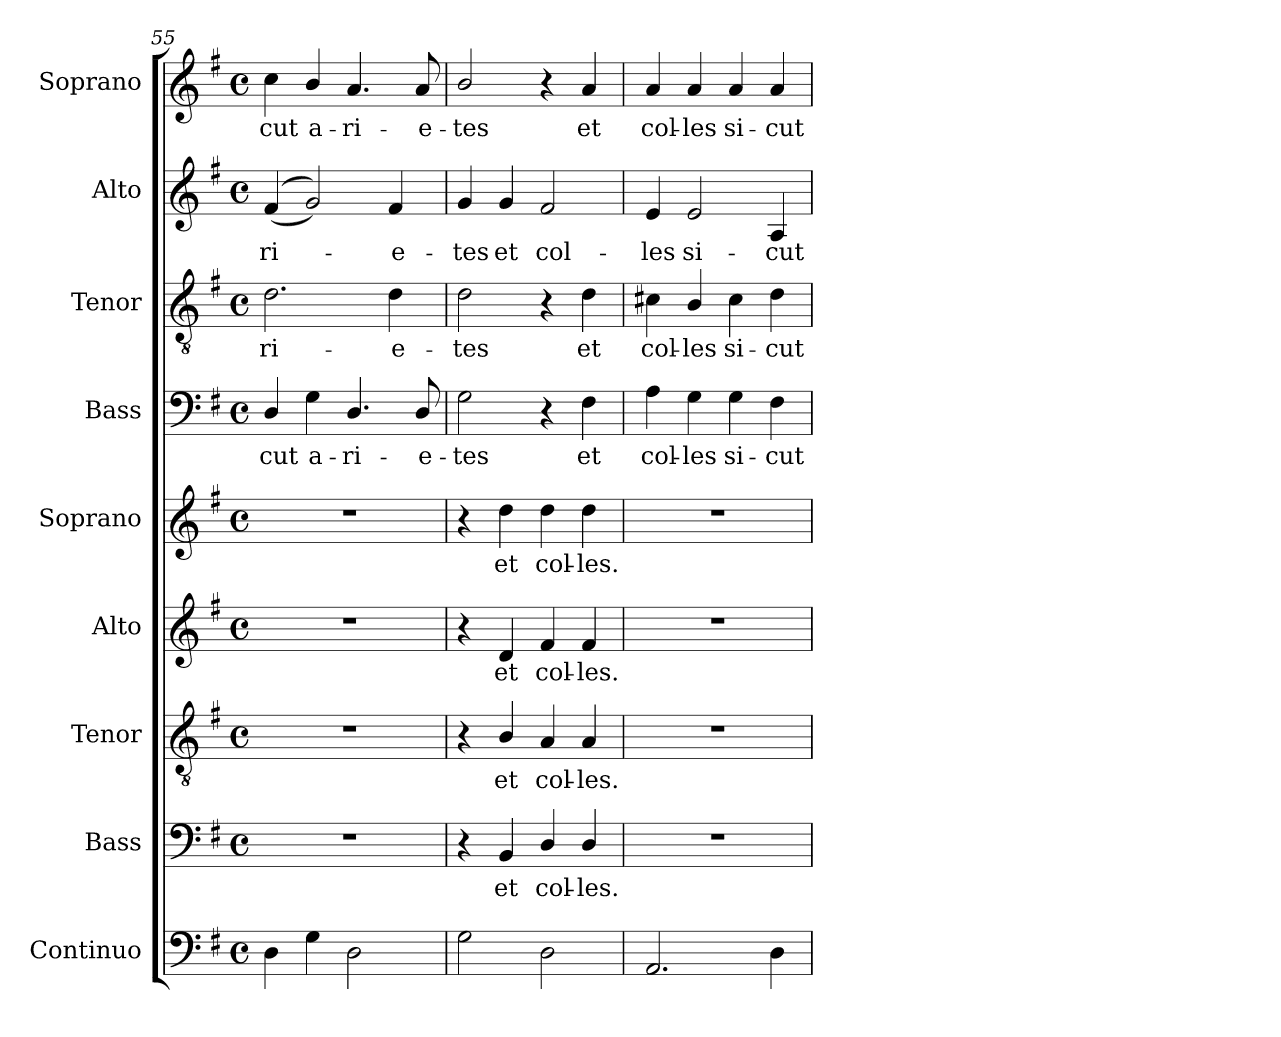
**kern	**kern	**text	**kern	**text	**kern	**text	**kern	**text	**kern	**text	**kern	**text	**kern	**text	**kern	**text
*part9	*part8	*part8	*part7	*part7	*part6	*part6	*part5	*part5	*part4	*part4	*part3	*part3	*part2	*part2	*part1	*part1
*staff9	*staff8	*staff8	*staff7	*staff7	*staff6	*staff6	*staff5	*staff5	*staff4	*staff4	*staff3	*staff3	*staff2	*staff2	*staff1	*staff1
*I"Continuo	*I"Bass	*	*I"Tenor	*	*I"Alto	*	*I"Soprano	*	*I"Bass	*	*I"Tenor	*	*I"Alto	*	*I"Soprano	*
*I'Cont.	*I'B.	*	*I'T.	*	*I'A.	*	*I'S.	*	*I'B.	*	*I'T.	*	*I'A.	*	*I'S.	*
*clefF4	*clefF4	*	*clefGv2	*	*clefG2	*	*clefG2	*	*clefF4	*	*clefGv2	*	*clefG2	*	*clefG2	*
*	*	*	*ITrd7c12	*	*	*	*	*	*	*	*ITrd7c12	*	*	*	*	*
*k[f#]	*k[f#]	*	*k[f#]	*	*k[f#]	*	*k[f#]	*	*k[f#]	*	*k[f#]	*	*k[f#]	*	*k[f#]	*
*G:	*G:	*	*G:	*	*G:	*	*G:	*	*G:	*	*G:	*	*G:	*	*G:	*
*M4/4	*M4/4	*	*M4/4	*	*M4/4	*	*M4/4	*	*M4/4	*	*M4/4	*	*M4/4	*	*M4/4	*
*met(c)	*met(c)	*	*met(c)	*	*met(c)	*	*met(c)	*	*met(c)	*	*met(c)	*	*met(c)	*	*met(c)	*
=55	=55	=55	=55	=55	=55	=55	=55	=55	=55	=55	=55	=55	=55	=55	=55	=55
!	!	!	!	!	!	!	!	!	!	!LO:LY:b:color=#000000	!	!	!	!	!	!
!	!	!	!	!	!	!	!	!	!	!	!	!LO:LY:b:color=#000000	!	!	!	!
!	!	!	!	!	!	!	!	!	!	!	!	!	!	!LO:LY:b:color=#000000	!	!
!	!	!	!	!	!	!	!	!	!	!	!	!	!	!	!	!LO:LY:b:color=#000000
4Di\	1r	.	1r	.	1r	.	1r	.	4Di/	-cut	2.Di\	-ri-	((4f#i/	-ri-	4cci\	-cut
!	!	!	!	!	!	!	!	!	!	!LO:LY:b:color=#000000	!	!	!	!	!	!
!	!	!	!	!	!	!	!	!	!	!	!	!	!	!	!	!LO:LY:b:color=#000000
4Gi\	.	.	.	.	.	.	.	.	4Gi\	a-	.	.	2gi/))	.	4bi/	a-
!	!	!	!	!	!	!	!	!	!	!LO:LY:b:color=#000000	!	!	!	!	!	!
!	!	!	!	!	!	!	!	!	!	!	!	!	!	!	!	!LO:LY:b:color=#000000
2Di\	.	.	.	.	.	.	.	.	4.Di/	-ri-	.	.	.	.	4.ai/	-ri-
!	!	!	!	!	!	!	!	!	!	!	!	!LO:LY:b:color=#000000	!	!	!	!
!	!	!	!	!	!	!	!	!	!	!	!	!	!	!LO:LY:b:color=#000000	!	!
.	.	.	.	.	.	.	.	.	.	.	4Di\	-e-	4f#i/	-e-	.	.
!	!	!	!	!	!	!	!	!	!	!LO:LY:b:color=#000000	!	!	!	!	!	!
!	!	!	!	!	!	!	!	!	!	!	!	!	!	!	!	!LO:LY:b:color=#000000
.	.	.	.	.	.	.	.	.	8Di/	-e-	.	.	.	.	8ai/	-e-
!!LO:PB:g=z
=56	=56	=56	=56	=56	=56	=56	=56	=56	=56	=56	=56	=56	=56	=56	=56	=56
!	!	!	!	!	!	!	!	!	!	!LO:LY:b:color=#000000	!	!	!	!	!	!
!	!	!	!	!	!	!	!	!	!	!	!	!LO:LY:b:color=#000000	!	!	!	!
!	!	!	!	!	!	!	!	!	!	!	!	!	!	!LO:LY:b:color=#000000	!	!
!	!	!	!	!	!	!	!	!	!	!	!	!	!	!	!	!LO:LY:b:color=#000000
2Gi\	4r	.	4r	.	4r	.	4r	.	2Gi\	-tes	2Di\	-tes	4gi/	-tes	2bi/	-tes
!	!	!LO:LY:b:color=#000000	!	!	!	!	!	!	!	!	!	!	!	!	!	!
!	!	!	!	!LO:LY:b:color=#000000	!	!	!	!	!	!	!	!	!	!	!	!
!	!	!	!	!	!	!LO:LY:b:color=#000000	!	!	!	!	!	!	!	!	!	!
!	!	!	!	!	!	!	!	!LO:LY:b:color=#000000	!	!	!	!	!	!	!	!
!	!	!	!	!	!	!	!	!	!	!	!	!	!	!LO:LY:b:color=#000000	!	!
.	4BBi/	et	4BBi/	et	4di/	et	4ddi\	et	.	.	.	.	4gi/	et	.	.
!	!	!LO:LY:b:color=#000000	!	!	!	!	!	!	!	!	!	!	!	!	!	!
!	!	!	!	!LO:LY:b:color=#000000	!	!	!	!	!	!	!	!	!	!	!	!
!	!	!	!	!	!	!LO:LY:b:color=#000000	!	!	!	!	!	!	!	!	!	!
!	!	!	!	!	!	!	!	!LO:LY:b:color=#000000	!	!	!	!	!	!	!	!
!	!	!	!	!	!	!	!	!	!	!	!	!	!	!LO:LY:b:color=#000000	!	!
2Di\	4Di/	col-	4AAi/	col-	4f#i/	col-	4ddi\	col-	4r	.	4r	.	2f#i/	col-	4r	.
!	!	!LO:LY:b:color=#000000	!	!	!	!	!	!	!	!	!	!	!	!	!	!
!	!	!	!	!LO:LY:b:color=#000000	!	!	!	!	!	!	!	!	!	!	!	!
!	!	!	!	!	!	!LO:LY:b:color=#000000	!	!	!	!	!	!	!	!	!	!
!	!	!	!	!	!	!	!	!LO:LY:b:color=#000000	!	!	!	!	!	!	!	!
!	!	!	!	!	!	!	!	!	!	!LO:LY:b:color=#000000	!	!	!	!	!	!
!	!	!	!	!	!	!	!	!	!	!	!	!LO:LY:b:color=#000000	!	!	!	!
!	!	!	!	!	!	!	!	!	!	!	!	!	!	!	!	!LO:LY:b:color=#000000
.	4Di/	-les.	4AAi/	-les.	4f#i/	-les.	4ddi\	-les.	4F#i\	et	4Di\	et	.	.	4ai/	et
=57	=57	=57	=57	=57	=57	=57	=57	=57	=57	=57	=57	=57	=57	=57	=57	=57
!	!	!	!	!	!	!	!	!	!	!LO:LY:b:color=#000000	!	!	!	!	!	!
!	!	!	!	!	!	!	!	!	!	!	!	!LO:LY:b:color=#000000	!	!	!	!
!	!	!	!	!	!	!	!	!	!	!	!	!	!	!LO:LY:b:color=#000000	!	!
!	!	!	!	!	!	!	!	!	!	!	!	!	!	!	!	!LO:LY:b:color=#000000
2.AAi/	1r	.	1r	.	1r	.	1r	.	4Ai\	col-	4C#Xi\	col-	4ei/	-les	4ai/	col-
!	!	!	!	!	!	!	!	!	!	!LO:LY:b:color=#000000	!	!	!	!	!	!
!	!	!	!	!	!	!	!	!	!	!	!	!LO:LY:b:color=#000000	!	!	!	!
!	!	!	!	!	!	!	!	!	!	!	!	!	!	!LO:LY:b:color=#000000	!	!
!	!	!	!	!	!	!	!	!	!	!	!	!	!	!	!	!LO:LY:b:color=#000000
.	.	.	.	.	.	.	.	.	4Gi\	-les	4BBi/	-les	2ei/	si-	4ai/	-les
!	!	!	!	!	!	!	!	!	!	!LO:LY:b:color=#000000	!	!	!	!	!	!
!	!	!	!	!	!	!	!	!	!	!	!	!LO:LY:b:color=#000000	!	!	!	!
!	!	!	!	!	!	!	!	!	!	!	!	!	!	!	!	!LO:LY:b:color=#000000
.	.	.	.	.	.	.	.	.	4Gi\	si-	4C#i\	si-	.	.	4ai/	si-
!	!	!	!	!	!	!	!	!	!	!LO:LY:b:color=#000000	!	!	!	!	!	!
!	!	!	!	!	!	!	!	!	!	!	!	!LO:LY:b:color=#000000	!	!	!	!
!	!	!	!	!	!	!	!	!	!	!	!	!	!	!LO:LY:b:color=#000000	!	!
!	!	!	!	!	!	!	!	!	!	!	!	!	!	!	!	!LO:LY:b:color=#000000
4Di\	.	.	.	.	.	.	.	.	4F#i\	-cut	4Di\	-cut	4Ai/	-cut	4ai/	-cut
=	=	=	=	=	=	=	=	=	=	=	=	=	=	=	=	=
*-	*-	*-	*-	*-	*-	*-	*-	*-	*-	*-	*-	*-	*-	*-	*-	*-
